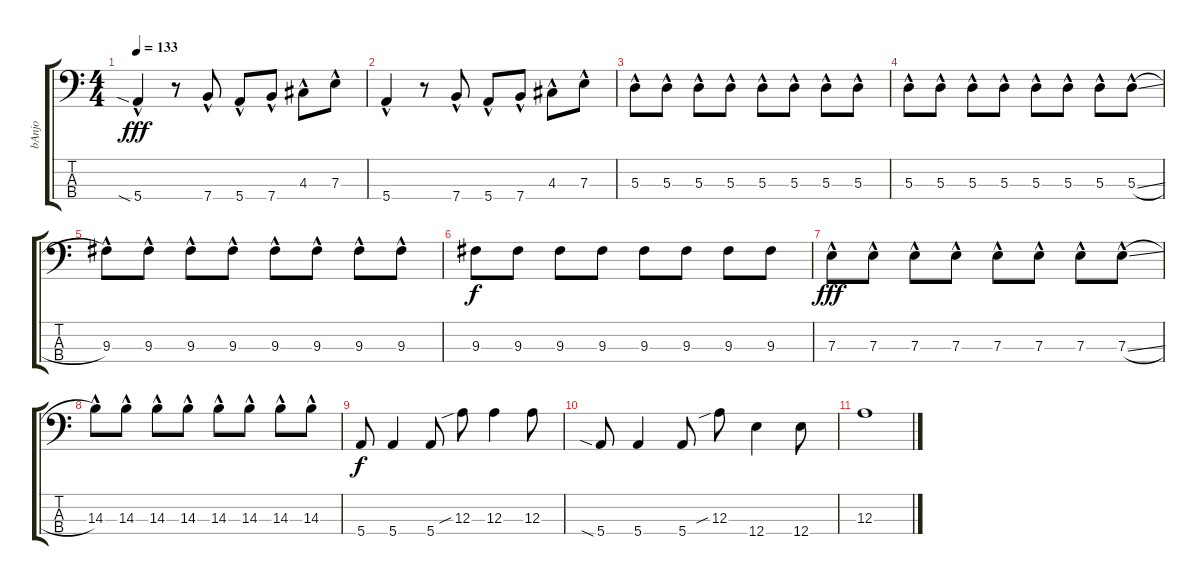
\track ("bAnjo" "bAnjo") {instrument electricbassfinger}
\staff {score tabs}
\tuning (G2 D2 A1 E1) {hide}
\ts (4 4)
\tempo 133
\clef f4
\ks c
5.4{sia hac}.4{dy fff} r.8 7.4{hac}.8 5.4{hac}.8 7.4{hac}.8 4.3{hac}.8 7.3{hac}.8 |
5.4{hac}.4 r.8 7.4{hac}.8 5.4{hac}.8 7.4{hac}.8 4.3{hac}.8 7.3{hac}.8 |
5.3{hac}.8 5.3{hac}.8 5.3{hac}.8 5.3{hac}.8 5.3{hac}.8 5.3{hac}.8 5.3{hac}.8 5.3{hac}.8 |
5.3{hac}.8 5.3{hac}.8 5.3{hac}.8 5.3{hac}.8 5.3{hac}.8 5.3{hac}.8 5.3{hac}.8 5.3{sl hac}.8 |
9.3{hac}.8 9.3{hac}.8 9.3{hac}.8 9.3{hac}.8 9.3{hac}.8 9.3{hac}.8 9.3{hac}.8 9.3{hac}.8 |
9.3.8{dy f} 9.3.8 9.3.8 9.3.8 9.3.8 9.3.8 9.3.8 9.3.8 |
7.3{hac}.8{dy fff} 7.3{hac}.8 7.3{hac}.8 7.3{hac}.8 7.3{hac}.8 7.3{hac}.8 7.3{hac}.8 7.3{sl hac}.8 |
14.3{hac}.8 14.3{hac}.8 14.3{hac}.8 14.3{hac}.8 14.3{hac}.8 14.3{hac}.8 14.3{hac}.8 14.3{hac}.8 |
5.4.8{dy f} 5.4.4 5.4.8 12.3{sib}.8 12.3.4 12.3.8 |
5.4{sia}.8 5.4.4 5.4.8 12.3{sib}.8 12.4.4 12.4.8 |
12.3.1
